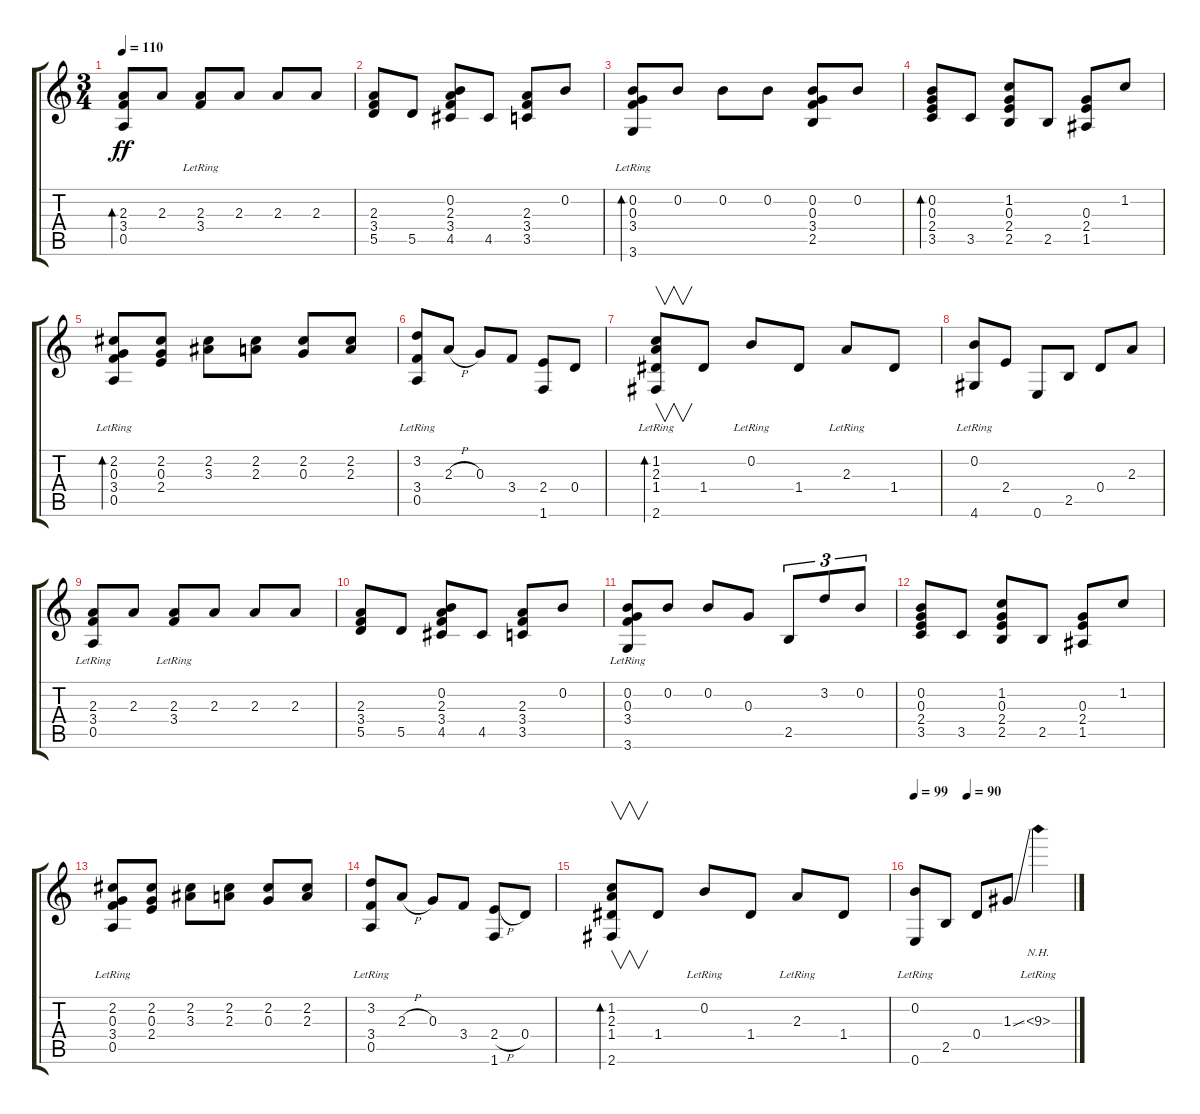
\track "" {instrument acousticguitarnylon}
\staff {score tabs}
\tuning (E4 B3 G3 D3 A2 E2) {hide}
\ts (3 4)
\tempo 110
\clef g2
\ks c
(2.3 3.4 0.5).8{bd 240 dy ff} 2.3.8 (2.3 3.4{lr}).8 2.3.8 2.3.8 2.3.8 |
(2.3 3.4 5.5).8 5.5.8 (0.2 2.3 3.4 4.5).8 4.5.8 (2.3 3.4 3.5).8 0.2.8 |
(0.2 0.3{lr} 3.4{lr} 3.6{lr}).8{bd 240} 0.2.8 0.2.8 0.2.8 (0.2 0.3 3.4 2.5).8 0.2.8 |
(0.2 0.3 2.4 3.5).8{bd 240} 3.5.8 (1.2 0.3 2.4 2.5).8 2.5.8 (0.3 2.4 1.5).8 1.2.8 |
(2.2 0.3 3.4 0.5{lr}).8{bd 240} (2.2 0.3 2.4).8 (2.2 3.3).8 (2.2 2.3).8 (2.2 0.3).8 (2.2 2.3).8 |
(3.2{lr} 3.4 0.5{lr}).8 2.3{h}.8 0.3.8 3.4.8 (2.4 1.6).8 0.4.8 |
(1.2 2.3{lr} 1.4 2.6{lr}).8{v bd 240} 1.4.8 0.2{lr}.8 1.4.8 2.3{lr}.8 1.4.8 |
(0.2{lr} 4.6).8 2.4.8 0.6.8 2.5.8 0.4.8 2.3.8 |
(2.3 3.4 0.5{lr}).8 2.3.8 (2.3 3.4{lr}).8 2.3.8 2.3.8 2.3.8 |
(2.3 3.4 5.5).8 5.5.8 (0.2 2.3 3.4 4.5).8 4.5.8 (2.3 3.4 3.5).8 0.2.8 |
(0.2 0.3 3.4{lr} 3.6{lr}).8 0.2.8 0.2.8 0.3.8 2.5.8{tu (3 2)} 3.2.8{tu (3 2)} 0.2.8{tu (3 2)} |
(0.2 0.3 2.4 3.5).8 3.5.8 (1.2 0.3 2.4 2.5).8 2.5.8 (0.3 2.4 1.5).8 1.2.8 |
(2.2 0.3 3.4 0.5{lr}).8 (2.2 0.3 2.4).8 (2.2 3.3).8 (2.2 2.3).8 (2.2 0.3).8 (2.2 2.3).8 |
(3.2{lr} 3.4 0.5{lr}).8 2.3{h}.8 0.3.8 3.4.8 (2.4{h} 1.6).8 0.4.8 |
(1.2 2.3 1.4 2.6).8{v bd 240} 1.4.8 0.2{lr}.8 1.4.8 2.3{lr}.8 1.4.8 |
\tempo 99
\tempo (90 0.3333333333333333)
(0.2{lr} 0.6).8 2.5.8 0.4.8 1.3{ss}.8 9.3{nh lr}.4
